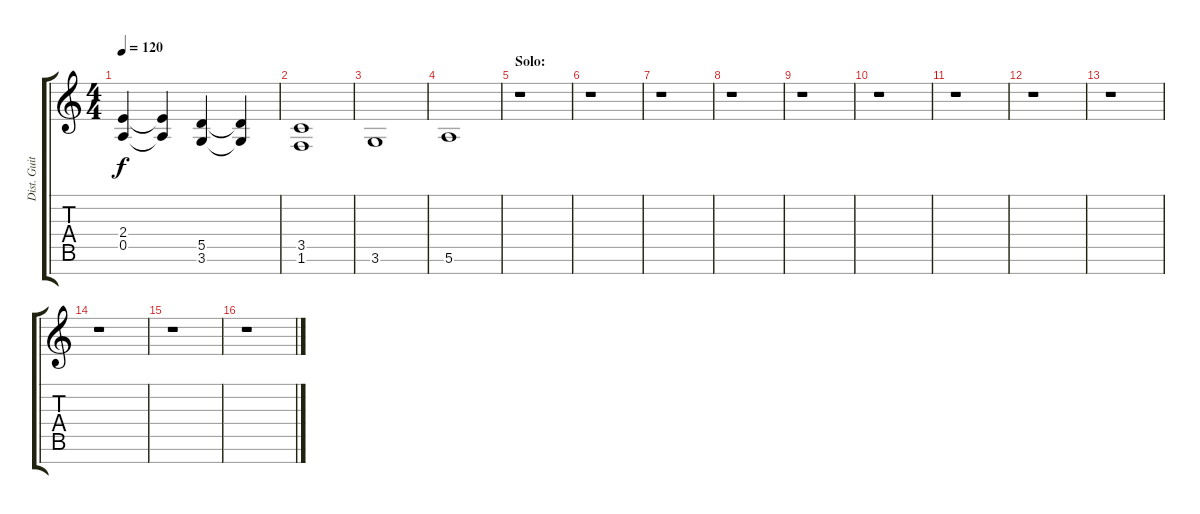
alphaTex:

\track ("Dist. Guitar 1" "Dist. Guit") {instrument distortionguitar}
\staff {score tabs}
\tuning (E4 B3 G3 D3 A2 E2 B1) {hide}
\ts (4 4)
\tempo 120
\clef g2
\ks c
(2.4{t} 0.5{t}).4{dy f} (2.4{t} 0.5{t}).4 (5.5 3.6).4 (5.5{t} 3.6{t}).4 |
(3.5 1.6).1 |
3.6.1 |
5.6.1 |
\section ("" "Solo:")
r.1 |
r.1 |
r.1 |
r.1 |
r.1 |
r.1 |
r.1 |
r.1 |
r.1 |
r.1 |
r.1 |
r.1
